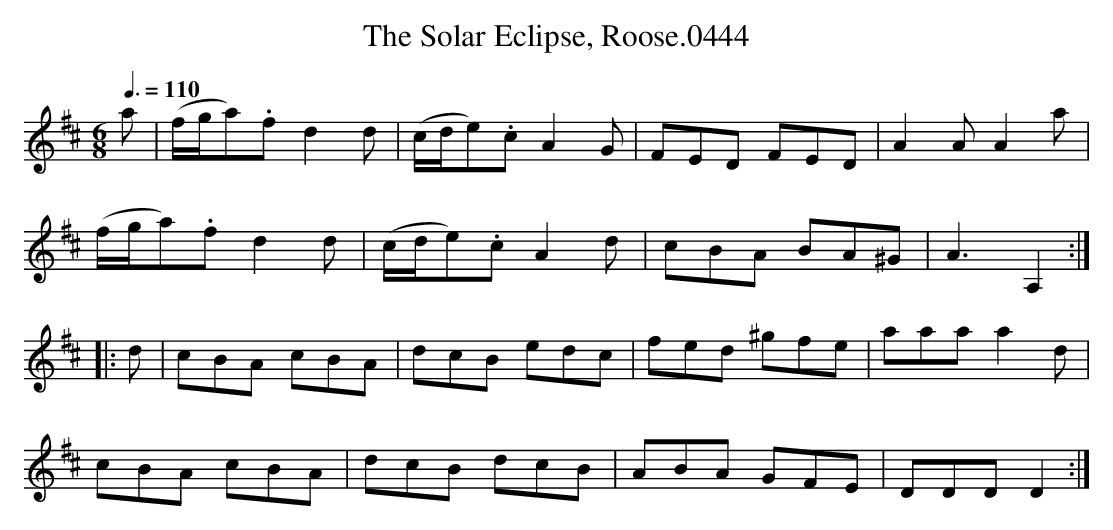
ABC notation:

X:1
T:Solar Eclipse, Roose.0444, The
Q:3/8=110
L:1/8
M:6/8
K:D
a|(f/g/a).f d2d|(c/d/e).c A2G|FED FED|A2A A2a|
(f/g/a).f d2d|(c/d/e).c A2d|cBA BA^G|A3A,2:|
|:d|cBA cBA|dcB edc|fed ^gfe|aaa a2d|
cBA cBA|dcB dcB|ABA GFE|DDD D2:|
